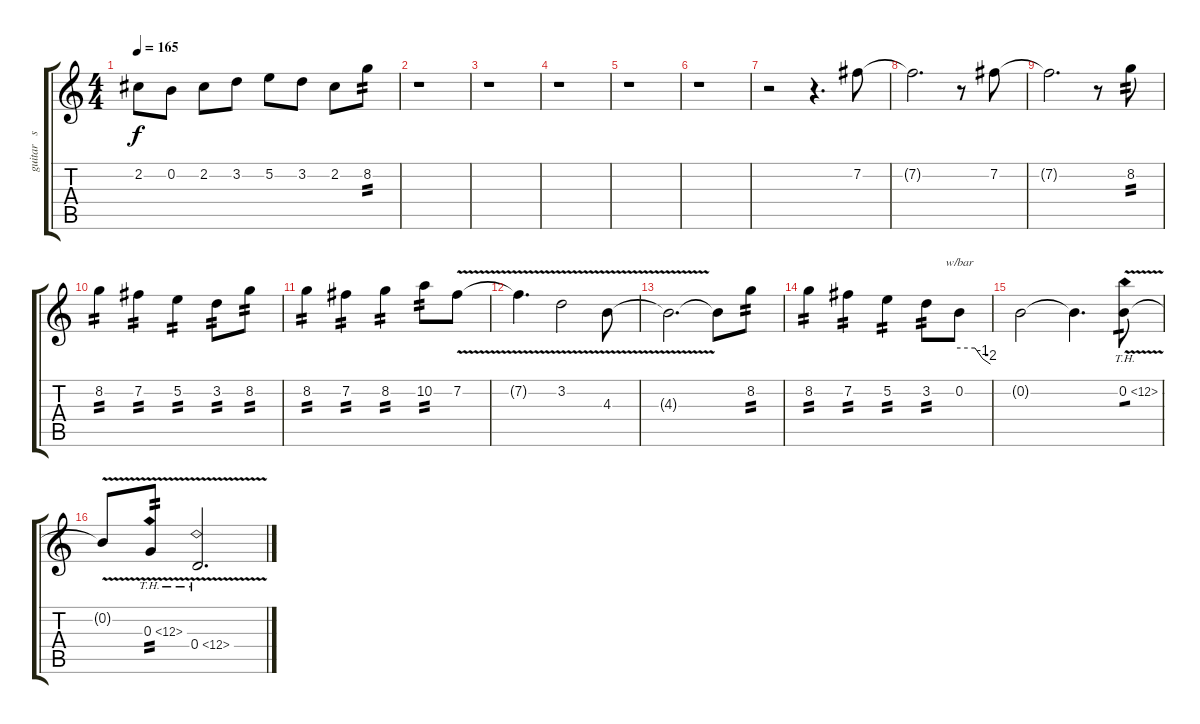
\track ("guitar   solo   one" "guitar   s") {instrument overdrivenguitar}
\staff {score tabs}
\tuning (E4 B3 G3 D3 A2 E2) {hide}
\ts (4 4)
\tempo 165
\clef g2
\ks c
2.2{t}.8{dy f} 0.2.8 2.2.8 3.2.8 5.2.8 3.2.8 2.2.8 8.2.8{tp 2} |
r.1 |
r.1 |
r.1 |
r.1 |
r.1 |
r.2 r.4{d} 7.2.8 |
7.2{t}.2{d} r.8 7.2.8 |
7.2{t}.2{d} r.8 8.2.8{tp 2} |
8.2.4{tp 2} 7.2.4{tp 2} 5.2.4{tp 2} 3.2.8{tp 2} 8.2.8{tp 2} |
8.2.4{tp 2} 7.2.4{tp 2} 8.2.4{tp 2} 10.2.8{tp 2} 7.2{v}.8 |
7.2{t}.4{d} 3.2{v}.2 4.3{v}.8 |
4.3{t}.2{d} 4.3{t}.8 8.2.8{tp 2} |
8.2.4{tp 2} 7.2.4{tp 2} 5.2.4{tp 2} 3.2.8{tp 2} 0.2.8{tbe (custom default 0 0 30 0 45 -4 60 -8)} |
0.2{t}.2 0.2{t}.4{d} 0.2{th 12 v}.8{tp 1} |
0.2{t}.8 0.3{th 12 v}.8{tp 2} 0.4{th 12 v}.2{d}
